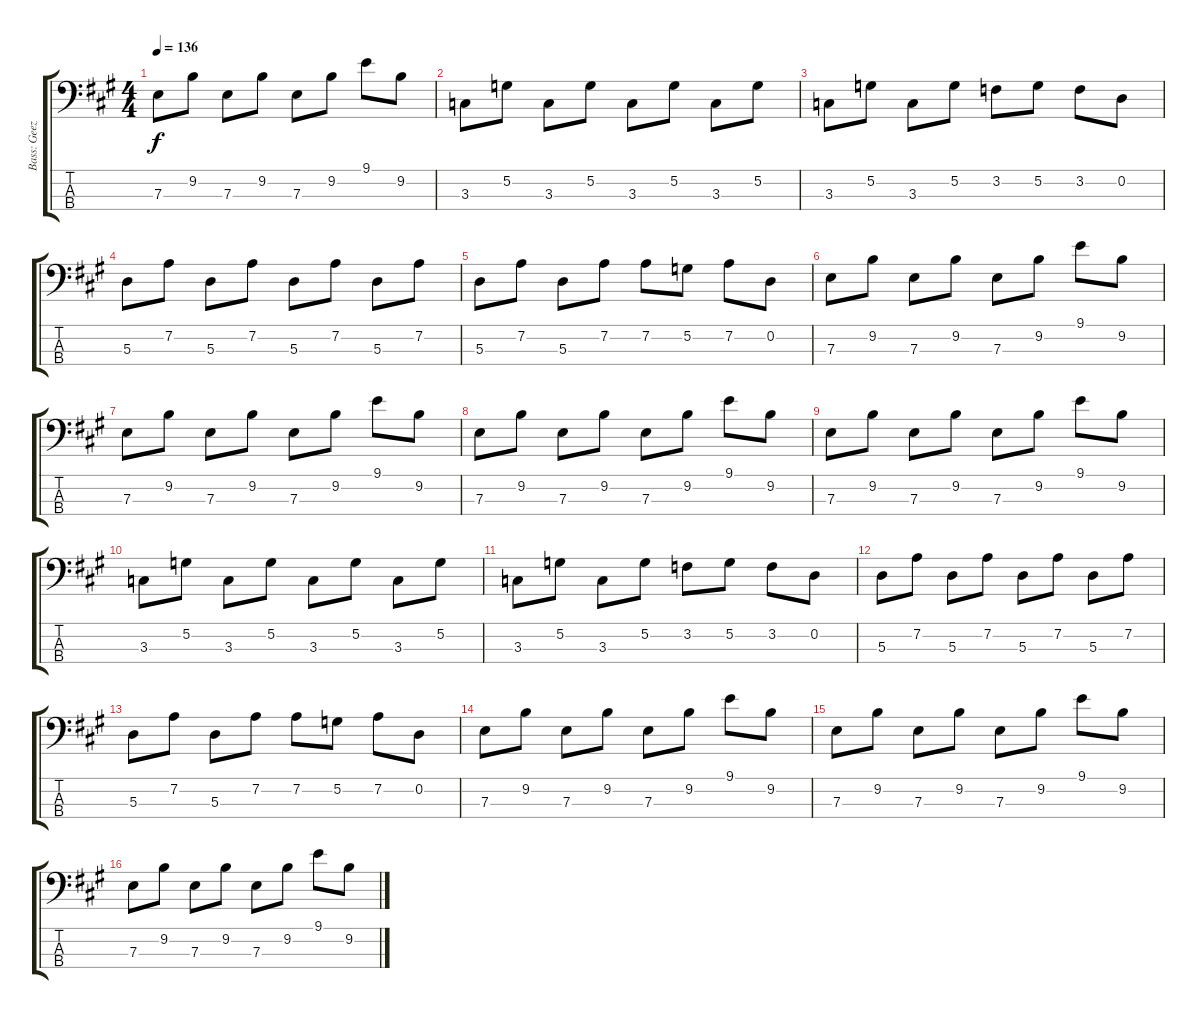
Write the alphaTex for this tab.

\track ("Bass: Geezer" "Bass: Geez") {instrument electricbassfinger}
\staff {score tabs}
\tuning (G2 D2 A1 E1) {hide}
\ts (4 4)
\tempo 136
\clef f4
\ks a
7.3.8{dy f} 9.2.8 7.3.8 9.2.8 7.3.8 9.2.8 9.1.8 9.2.8 |
3.3.8 5.2.8 3.3.8 5.2.8 3.3.8 5.2.8 3.3.8 5.2.8 |
3.3.8 5.2.8 3.3.8 5.2.8 3.2.8 5.2.8 3.2.8 0.2.8 |
5.3.8 7.2.8 5.3.8 7.2.8 5.3.8 7.2.8 5.3.8 7.2.8 |
5.3.8 7.2.8 5.3.8 7.2.8 7.2.8 5.2.8 7.2.8 0.2.8 |
7.3.8 9.2.8 7.3.8 9.2.8 7.3.8 9.2.8 9.1.8 9.2.8 |
7.3.8 9.2.8 7.3.8 9.2.8 7.3.8 9.2.8 9.1.8 9.2.8 |
7.3.8 9.2.8 7.3.8 9.2.8 7.3.8 9.2.8 9.1.8 9.2.8 |
7.3.8 9.2.8 7.3.8 9.2.8 7.3.8 9.2.8 9.1.8 9.2.8 |
3.3.8 5.2.8 3.3.8 5.2.8 3.3.8 5.2.8 3.3.8 5.2.8 |
3.3.8 5.2.8 3.3.8 5.2.8 3.2.8 5.2.8 3.2.8 0.2.8 |
5.3.8 7.2.8 5.3.8 7.2.8 5.3.8 7.2.8 5.3.8 7.2.8 |
5.3.8 7.2.8 5.3.8 7.2.8 7.2.8 5.2.8 7.2.8 0.2.8 |
7.3.8 9.2.8 7.3.8 9.2.8 7.3.8 9.2.8 9.1.8 9.2.8 |
7.3.8 9.2.8 7.3.8 9.2.8 7.3.8 9.2.8 9.1.8 9.2.8 |
7.3.8 9.2.8 7.3.8 9.2.8 7.3.8 9.2.8 9.1.8 9.2.8
